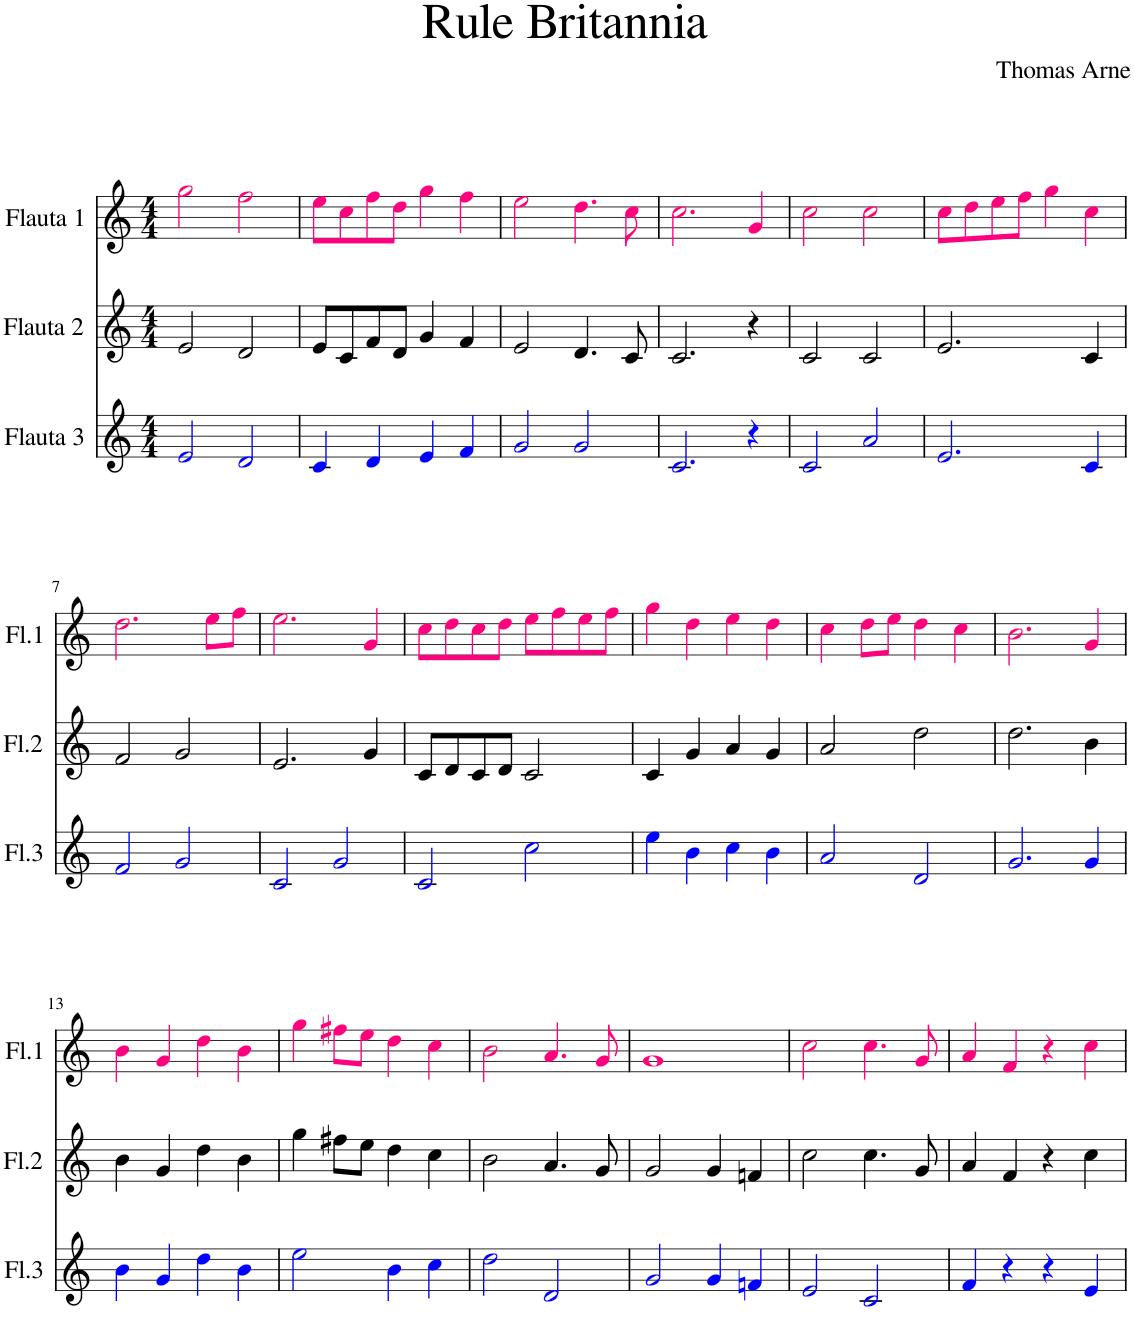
**kern	**kern	**kern
*part3	*part2	*part1
*staff3	*staff2	*staff1
*I"Flauta 3	*I"Flauta 2	*I"Flauta 1
*I'Fl.3	*I'Fl.2	*I'Fl.1
*clefG2	*clefG2	*clefG2
*k[]	*k[]	*k[]
*M4/4	*M4/4	*M4/4
=1	=1	=1
2ei/	2e/	2ggj\
2di/	2d/	2ffj\
=2	=2	=2
4ci/	8e/L	8eej\L
.	8c/	8ccj\
4di/	8f/	8ffj\
.	8d/J	8ddj\J
4ei/	4g/	4ggj\
4fi/	4f/	4ffj\
=3	=3	=3
2gi/	2e/	2eej\
2gi/	4.d/	4.ddj\
.	8c/	8ccj\
=4	=4	=4
2.ci/	2.c/	2.ccj\
4r	4r	4gj/
=5	=5	=5
2ci/	2c/	2ccj\
2ai/	2c/	2ccj\
=6	=6	=6
2.ei/	2.e/	8ccj\L
.	.	8ddj\
.	.	8eej\
.	.	8ffj\J
.	.	4ggj\
4ci/	4c/	4ccj\
!!LO:LB:g=z
=7	=7	=7
2fi/	2f/	2.ddj\
2gi/	2g/	.
.	.	8eej\L
.	.	8ffj\J
=8	=8	=8
2ci/	2.e/	2.eej\
2gi/	.	.
.	4g/	4gj/
=9	=9	=9
2ci/	8c/L	8ccj\L
.	8d/	8ddj\
.	8c/	8ccj\
.	8d/J	8ddj\J
2cci\	2c/	8eej\L
.	.	8ffj\
.	.	8eej\
.	.	8ffj\J
=10	=10	=10
4eei\	4c/	4ggj\
4bi\	4g/	4ddj\
4cci\	4a/	4eej\
4bi\	4g/	4ddj\
=11	=11	=11
2ai/	2a/	4ccj\
.	.	8ddj\L
.	.	8eej\J
2di/	2dd\	4ddj\
.	.	4ccj\
=12	=12	=12
2.gi/	2.dd\	2.bj\
4gi/	4b\	4gj/
!!LO:LB:g=z
=13	=13	=13
4bi\	4b\	4bj\
4gi/	4g/	4gj/
4ddi\	4dd\	4ddj\
4bi\	4b\	4bj\
=14	=14	=14
2eei\	4gg\	4ggj\
.	8ff#X\L	8ff#Xj\L
.	8ee\J	8eej\J
4bi\	4dd\	4ddj\
4cci\	4cc\	4ccj\
=15	=15	=15
2ddi\	2b\	2bj\
2di/	4.a/	4.aj/
.	8g/	8gj/
=16	=16	=16
2gi/	2g/	1gj
4gi/	4g/	.
4fni/	4fn/	.
=17	=17	=17
2ei/	2cc\	2ccj\
2ci/	4.cc\	4.ccj\
.	8g/	8gj/
=18	=18	=18
4fi/	4a/	4aj/
4r	4f/	4fj/
4r	4r	4r
4ei/	4cc\	4ccj\
=	=	=
*-	*-	*-
